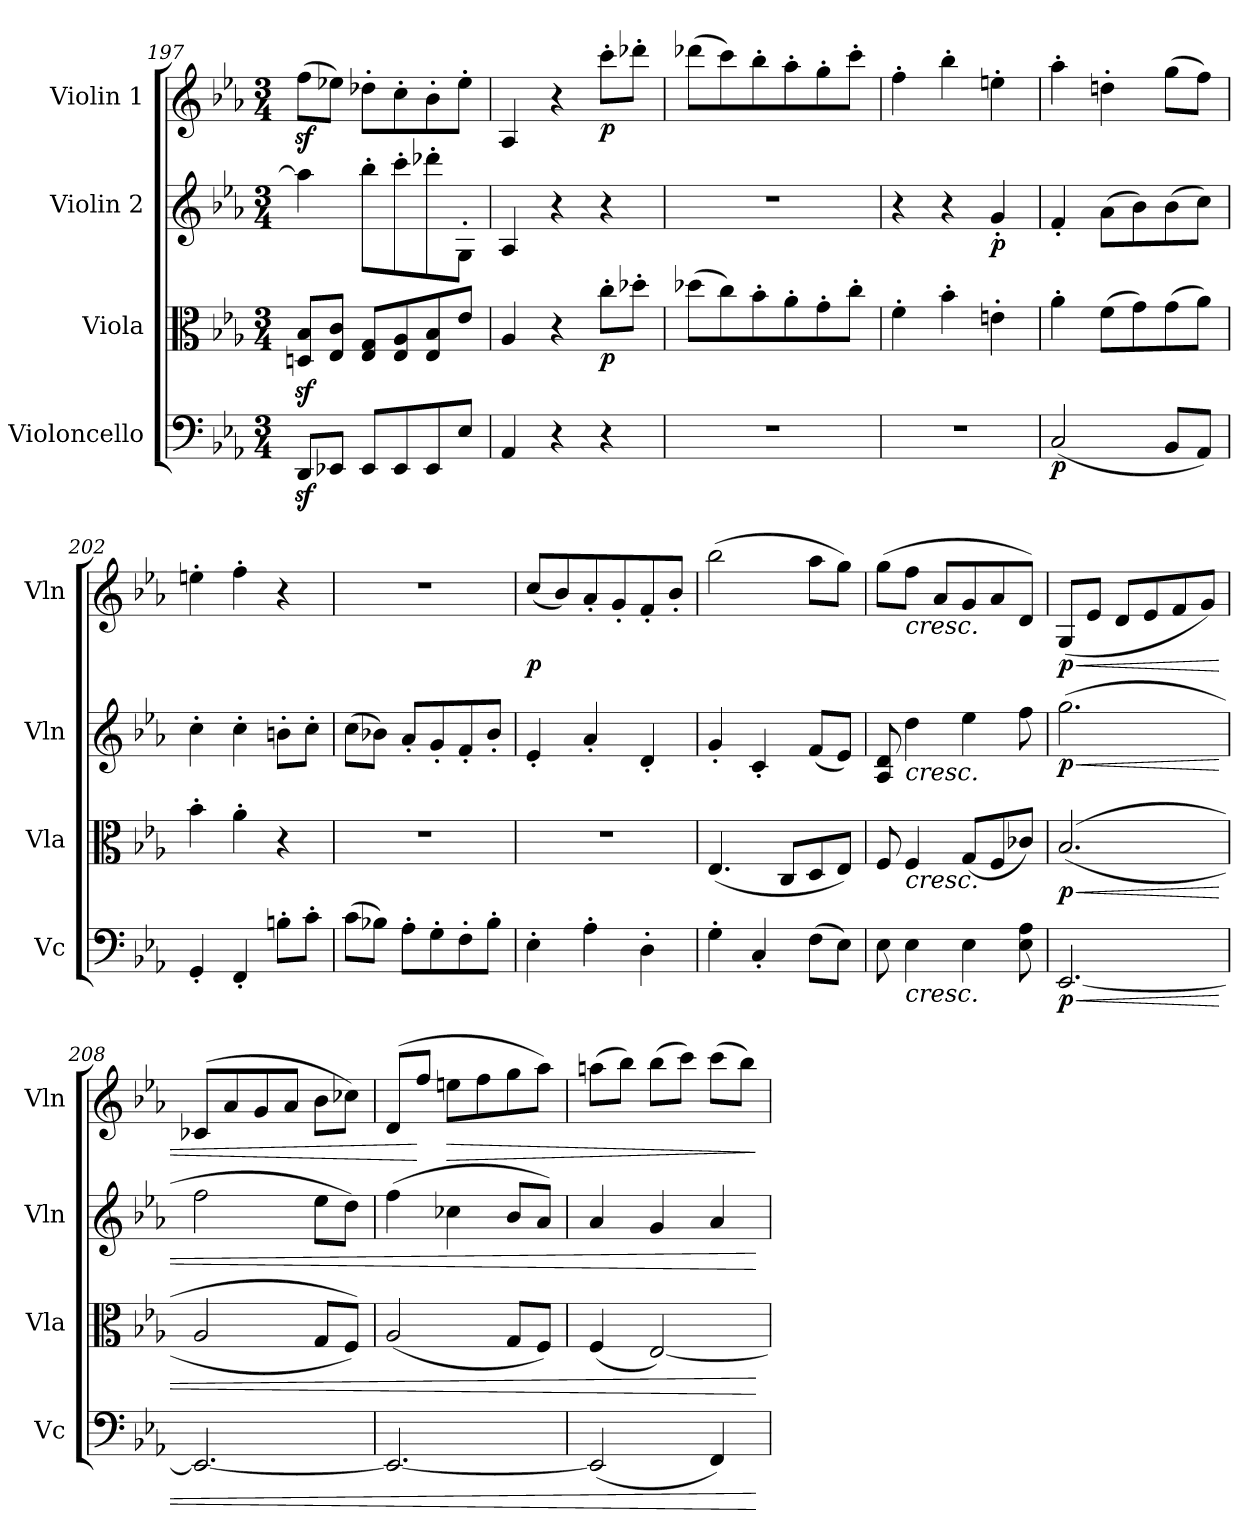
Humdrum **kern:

**kern	**dynam	**kern	**dynam	**kern	**dynam	**kern	**dynam
*part4	*part4	*part3	*part3	*part2	*part2	*part1	*part1
*staff4	*staff4	*staff3	*staff3	*staff2	*staff2	*staff1	*staff1
*I"Violoncello	*	*I"Viola	*	*I"Violin 2	*	*I"Violin 1	*
*I'Vc	*	*I'Vla	*	*I'Vln	*	*I'Vln	*
!!LO:PB:g=z
*clefF4	*	*clefC3	*	*clefG2	*	*clefG2	*
*k[b-e-a-]	*	*k[b-e-a-]	*	*k[b-e-a-]	*	*k[b-e-a-]	*
*M3/4	*	*M3/4	*	*M3/4	*	*M3/4	*
=197	=197	=197	=197	=197	=197	=197	=197
8DDz</L	.	8Dn/z< 8B-/z<L	.	4aa-\]	.	(8ffz<\L	.
8EE-X/J	.	8E-/ 8c/J	.	.	.	8ee-X\J)	.
8EE-/L	.	8E-/ 8G/L	.	8bb-'\L	.	8dd-X'\L	.
8EE-/	.	8E-/ 8A-/	.	8ccc'\	.	8cc'\	.
8EE-/	.	8E-/ 8B-/	.	8ddd-X'\	.	8b-'\	.
8E-/J	.	8e-/J	.	8G'\J	.	8ee-'\J	.
=198	=198	=198	=198	=198	=198	=198	=198
4AA-/	.	4A-/	.	4A-/	.	4A-/	.
4r	.	4r	.	4r	.	4r	.
!	!	!	!LO:DY:b	!	!	!	!LO:DY:b
4r	.	8cc'\L	p	4r	.	8ccc'\L	p
.	.	8dd-X'\J	.	.	.	8ddd-X'\J	.
=199	=199	=199	=199	=199	=199	=199	=199
2.r	.	(8dd-X\L	.	2.r	.	(8ddd-X\L	.
.	.	8cc\)	.	.	.	8ccc\)	.
.	.	8b-'\	.	.	.	8bb-'\	.
.	.	8a-'\	.	.	.	8aa-'\	.
.	.	8g'\	.	.	.	8gg'\	.
.	.	8cc'\J	.	.	.	8ccc'\J	.
=200	=200	=200	=200	=200	=200	=200	=200
2.r	.	4f'\	.	4r	.	4ff'\	.
.	.	4b-'\	.	4r	.	4bb-'\	.
!	!	!	!	!	!LO:DY:b	!	!
.	.	4en'\	.	4g'/	p	4een'\	.
=201	=201	=201	=201	=201	=201	=201	=201
!	!LO:DY:b	!	!	!	!	!	!
(2C/	p	4a-'\	.	4f'/	.	4aa-'\	.
.	.	(8f\L	.	(8a-\L	.	4ddn'\	.
.	.	8g\)	.	8b-\)	.	.	.
8BB-/L	.	(8g\	.	(8b-\	.	(8gg\L	.
8AA-/J)	.	8a-\J)	.	8cc\J)	.	8ff\J)	.
=202	=202	=202	=202	=202	=202	=202	=202
4GG'/	.	4b-'\	.	4cc'\	.	4een'\	.
4FF'/	.	4a-'\	.	4cc'\	.	4ff'\	.
8Bn'\L	.	4r	.	8bn'\L	.	4r	.
8c'\J	.	.	.	8cc'\J	.	.	.
=203	=203	=203	=203	=203	=203	=203	=203
(8c\L	.	2.r	.	(8cc\L	.	2.r	.
8B-X\J)	.	.	.	8b-X\J)	.	.	.
8A-'\L	.	.	.	8a-'/L	.	.	.
8G'\	.	.	.	8g'/	.	.	.
8F'\	.	.	.	8f'/	.	.	.
8B-'\J	.	.	.	8b-'/J	.	.	.
=204	=204	=204	=204	=204	=204	=204	=204
!	!	!	!	!	!	!	!LO:DY:b
4E-'\	.	2.r	.	4e-'/	.	(8cc/L	p
.	.	.	.	.	.	8b-/)	.
4A-'\	.	.	.	4a-'/	.	8a-'/	.
.	.	.	.	.	.	8g'/	.
4D'\	.	.	.	4d'/	.	8f'/	.
.	.	.	.	.	.	8b-'/J	.
=205	=205	=205	=205	=205	=205	=205	=205
4G'\	.	(4.E-/	.	4g'/	.	(2bb-\	.
4C'/	.	.	.	4c'/	.	.	.
.	.	8C/L	.	.	.	.	.
(8F\L	.	8D/	.	(8f/L	.	8aa-\L	.
8E-\J)	.	8E-/J)	.	8e-/J)	.	8gg\J)	.
!!LO:LB:g=z
=206	=206	=206	=206	=206	=206	=206	=206
8E-\	.	8F/	.	8A-/ 8d/	.	(8gg\L	.
!	!	!	!	!	!	!LO:TX:b:i:t=cresc.	!
!	!	!	!	!LO:TX:b:i:t=cresc.	!	!	!
!	!	!LO:TX:b:i:t=cresc.	!	!	!	!	!
!LO:TX:b:i:t=cresc.	!	!	!	!	!	!	!
4E-\	.	4F/	.	4dd\	.	8ff\J	.
.	.	.	.	.	.	8a-/L	.
4E-\	.	(8G/L	.	4ee-\	.	8g/	.
.	.	8F/	.	.	.	8a-/	.
8E-\ 8A-\	.	8c-X/J)	.	8ff\	.	8d/J)	.
=207	=207	=207	=207	=207	=207	=207	=207
!	!LO:HP:b	!	!LO:HP:b	!	!LO:HP:b	!	!LO:HP:b
!	!LO:DY:n=1:b	!	!LO:DY:n=1:b	!	!LO:DY:n=1:b	!	!LO:DY:n=1:b
[2.EE-/	< p	((2.B-/	< p	(2.gg\	< p	(8G/L	< p
.	.	.	.	.	.	8e-/J	.
.	.	.	.	.	.	8d/L	.
.	.	.	.	.	.	8e-/	.
.	.	.	.	.	.	8f/	.
.	.	.	.	.	.	8g/J)	.
=208	=208	=208	=208	=208	=208	=208	=208
2.EE-/_	.	2A-/	.	2ff\	.	(<8c-X/L	.
.	.	.	.	.	.	8a-/	.
.	.	.	.	.	.	8g/	.
.	.	.	.	.	.	8a-/J	.
.	.	8G/L	.	8ee-\L	.	8b-\L	.
.	.	8F/J))	.	8dd\J)	.	8cc-X\J)	.
=209	=209	=209	=209	=209	=209	=209	=209
*^	*	*^	*	*	*	*	*
2.EE-/_	4ryy	.	(2A-/	4ryy	.	(4ff\	.	(8d/L	.
.	.	.	.	.	.	.	.	8ff/J	[
!	!	!	!	!	!	!	!	!	!LO:HP:b
.	4ryy	.	.	4ryy	.	4cc-X\	.	8een\L	>
.	.	.	.	.	.	.	.	8ff\	.
.	4ryy	.	8G/L	4ryy	.	8b-/L	.	8gg\	.
.	.	.	8F/J)	.	.	8a-/J)	.	8aa-\J)	.
*v	*v	*	*	*	*	*	*	*	*
*	*	*v	*v	*	*	*	*	*
=210	=210	=210	=210	=210	=210	=210	=210
(2EE-/]	.	(4F/	.	4a-/	.	(8aan\L	.
.	.	.	.	.	.	8bb-\J)	.
.	.	[2E-/)	.	4g/	.	(8bb-\L	.
.	.	.	.	.	.	8ccc\J)	.
4FF/)	.	.	.	4a-/	.	(8ccc\L	.
.	.	.	.	.	.	8bb-\J)	.
.	[	.	[	.	[	.	]
=	=	=	=	=	=	=	=
*-	*-	*-	*-	*-	*-	*-	*-
